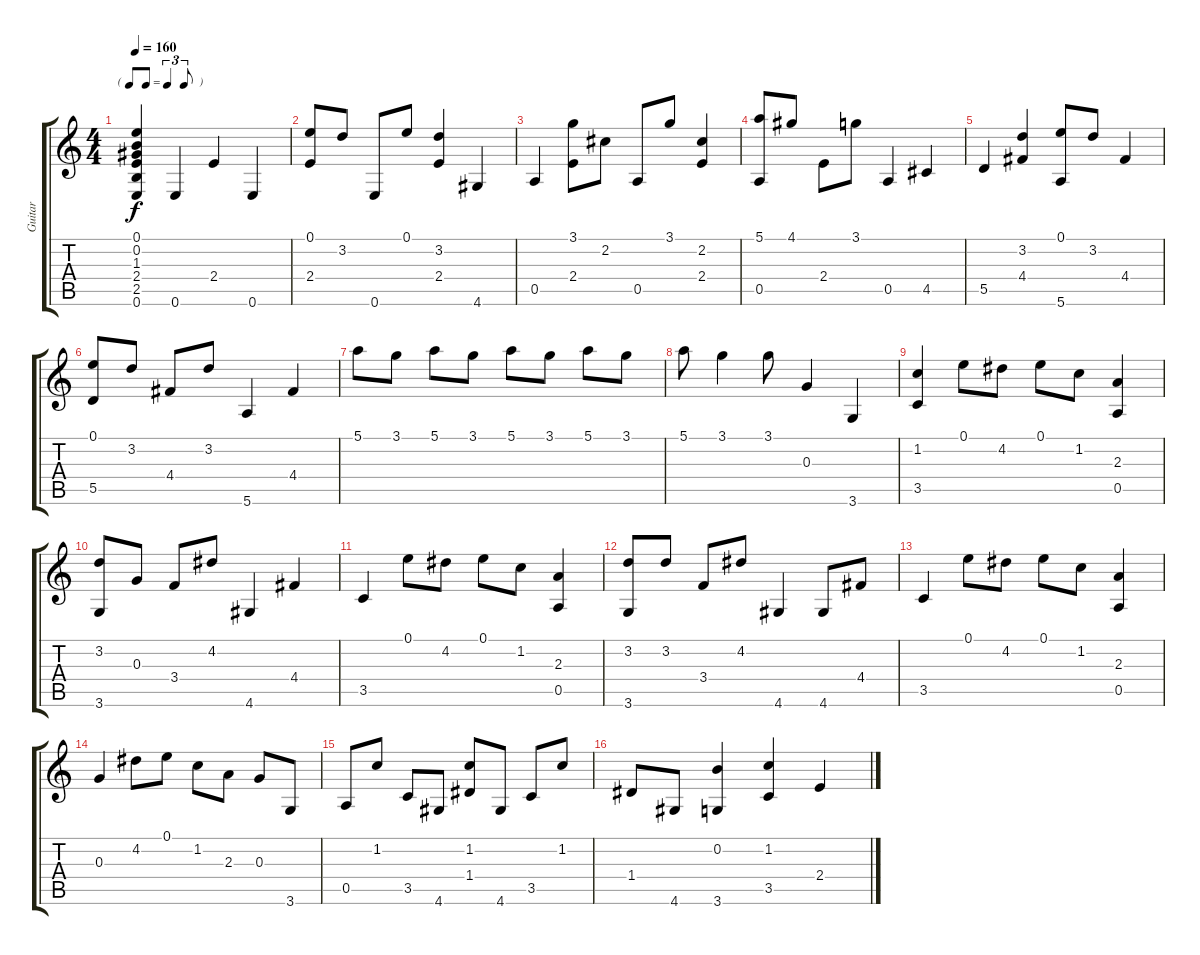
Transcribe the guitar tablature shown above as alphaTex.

\track ("Guitar" "Guitar") {instrument acousticguitarsteel}
\staff {score tabs}
\tuning (E4 B3 G3 D3 A2 E2) {hide}
\ts (4 4)
\tf triplet8th
\tempo 160
\clef g2
\ks c
(0.1 0.2 1.3 2.4 2.5 0.6).4{dy f} 0.6.4 2.4.4 0.6.4 |
(0.1 2.4).8 3.2.8 0.6.8 0.1.8 (3.2 2.4).4 4.6.4 |
0.5.4 (3.1 2.4).8 2.2.8 0.5.8 3.1.8 (2.2 2.4).4 |
(5.1 0.5).8 4.1.8 2.4.8 3.1.8 0.5.4 4.5.4 |
5.5.4 (3.2 4.4).4 (0.1 5.6).8 3.2.8 4.4.4 |
(0.1 5.5).8 3.2.8 4.4.8 3.2.8 5.6.4 4.4.4 |
5.1.8 3.1.8 5.1.8 3.1.8 5.1.8 3.1.8 5.1.8 3.1.8 |
5.1.8 3.1.4 3.1.8 0.3.4 3.6.4 |
(1.2 3.5).4 0.1.8 4.2.8 0.1.8 1.2.8 (2.3 0.5).4 |
(3.2 3.6).8 0.3.8 3.4.8 4.2.8 4.6.4 4.4.4 |
3.5.4 0.1.8 4.2.8 0.1.8 1.2.8 (2.3 0.5).4 |
(3.2 3.6).8 3.2.8 3.4.8 4.2.8 4.6.4 4.6.8 4.4.8 |
3.5.4 0.1.8 4.2.8 0.1.8 1.2.8 (2.3 0.5).4 |
0.3.4 4.2.8 0.1.8 1.2.8 2.3.8 0.3.8 3.6.8 |
0.5.8 1.2.8 3.5.8 4.6.8 (1.2 1.4).8 4.6.8 3.5.8 1.2.8 |
1.4.8 4.6.8 (0.2 3.6).4 (1.2 3.5).4 2.4.4
